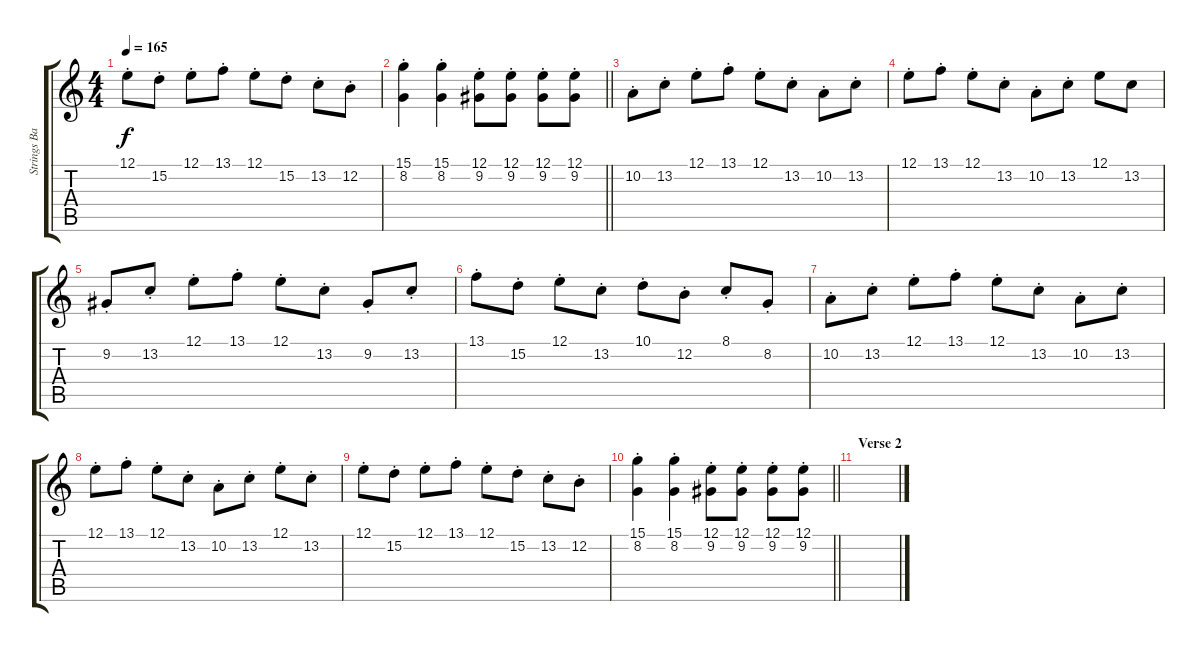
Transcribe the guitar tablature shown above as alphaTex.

\track ("Strings Backing" "Strings Ba") {instrument musicbox}
\staff {score tabs}
\tuning (E4 B3 G3 D3 A2 E2) {hide}
\ts (4 4)
\tempo 165
\clef g2
\ks c
12.1{st}.8{dy f} 15.2{st}.8 12.1{st}.8 13.1{st}.8 12.1{st}.8 15.2{st}.8 13.2{st}.8 12.2{st}.8 |
\barLineRight lightlight
(15.1{st} 8.2{st}).4 (15.1{st} 8.2{st}).4 (12.1{st} 9.2{st}).8 (12.1{st} 9.2{st}).8 (12.1{st} 9.2{st}).8 (12.1{st} 9.2{st}).8 |
10.2{st}.8 13.2{st}.8 12.1{st}.8 13.1{st}.8 12.1{st}.8 13.2{st}.8 10.2{st}.8 13.2{st}.8 |
12.1{st}.8 13.1{st}.8 12.1{st}.8 13.2{st}.8 10.2{st}.8 13.2{st}.8 12.1.8 13.2.8 |
9.2{st}.8 13.2{st}.8 12.1{st}.8 13.1{st}.8 12.1{st}.8 13.2{st}.8 9.2{st}.8 13.2{st}.8 |
13.1{st}.8 15.2{st}.8 12.1{st}.8 13.2{st}.8 10.1{st}.8 12.2{st}.8 8.1{st}.8 8.2{st}.8 |
10.2{st}.8 13.2{st}.8 12.1{st}.8 13.1{st}.8 12.1{st}.8 13.2{st}.8 10.2{st}.8 13.2{st}.8 |
12.1{st}.8 13.1{st}.8 12.1{st}.8 13.2{st}.8 10.2{st}.8 13.2{st}.8 12.1{st}.8 13.2{st}.8 |
12.1{st}.8 15.2{st}.8 12.1{st}.8 13.1{st}.8 12.1{st}.8 15.2{st}.8 13.2{st}.8 12.2{st}.8 |
\barLineRight lightlight
(15.1{st} 8.2{st}).4 (15.1{st} 8.2{st}).4 (12.1{st} 9.2{st}).8 (12.1{st} 9.2{st}).8 (12.1{st} 9.2{st}).8 (12.1{st} 9.2{st}).8 |
\section ("" "Verse 2")
